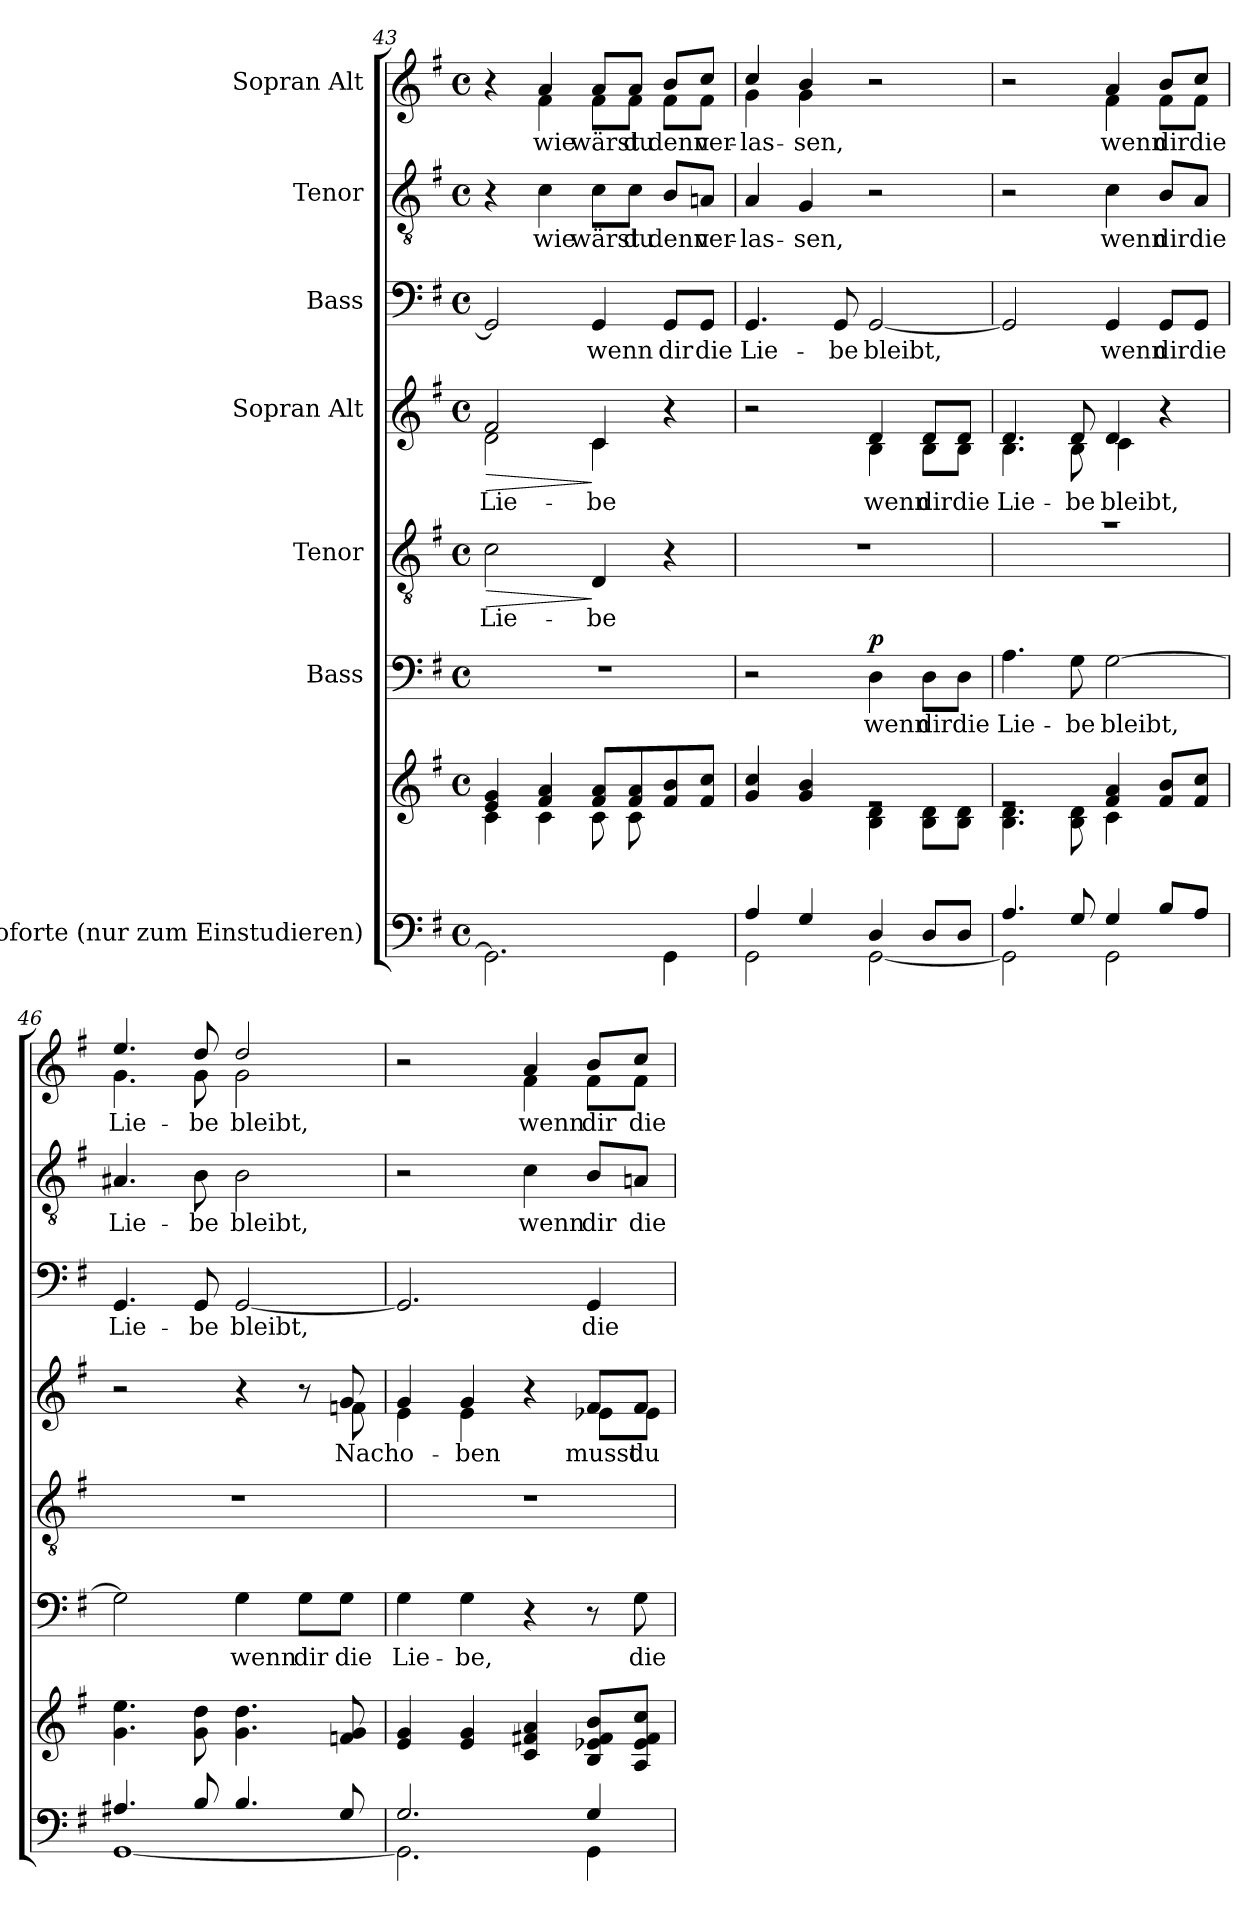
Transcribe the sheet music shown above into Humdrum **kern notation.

**kern	**kern	**kern	**text	**dynam	**kern	**text	**dynam	**kern	**text	**dynam	**kern	**text	**kern	**text	**kern	**text
*part7	*part7	*part6	*part6	*part6	*part5	*part5	*part5	*part4	*part4	*part4	*part3	*part3	*part2	*part2	*part1	*part1
*staff8	*staff7	*staff6	*staff6	*staff6	*staff5	*staff5	*staff5	*staff4	*staff4	*staff4	*staff3	*staff3	*staff2	*staff2	*staff1	*staff1
*I"Pianoforte (nur zum Einstudieren)	*	*I"Bass	*	*	*I"Tenor	*	*	*I"Sopran Alt	*	*	*I"Bass	*	*I"Tenor	*	*I"Sopran Alt	*
*clefF4	*clefG2	*clefF4	*	*	*clefGv2	*	*	*clefG2	*	*	*clefF4	*	*clefGv2	*	*clefG2	*
*k[f#]	*k[f#]	*k[f#]	*	*	*k[f#]	*	*	*k[f#]	*	*	*k[f#]	*	*k[f#]	*	*k[f#]	*
*M4/4	*M4/4	*M4/4	*	*	*M4/4	*	*	*M4/4	*	*	*M4/4	*	*M4/4	*	*M4/4	*
*met(c)	*met(c)	*met(c)	*	*	*met(c)	*	*	*met(c)	*	*	*met(c)	*	*met(c)	*	*met(c)	*
=43	=43	=43	=43	=43	=43	=43	=43	=43	=43	=43	=43	=43	=43	=43	=43	=43
*^	*^	*	*	*	*	*	*	*	*	*	*	*	*	*	*	*
!	!	!	!	!	!	!	!	!LO:LY:b	!LO:HP:b	!	!LO:LY:b	!LO:HP:b	!	!	!	!	!	!
*	*	*	*	*	*	*	*	*	*	*^	*	*	*	*	*	*	*^	*
2.ryy	2.GG\]	4e/ 4g/	4c\	1r	.	.	2c\	Lie-	>	2f#/	2d\	Lie-	>	2GG/]	.	4r	.	4r	4ryy	.
!	!	!	!	!	!	!	!	!	!	!	!	!	!	!	!	!	!LO:LY:b	!	!	!LO:LY:b
.	.	4f#/ 4a/	4c\	.	.	.	.	.	.	.	.	.	.	.	.	4c\	wie	4a/	4f#\	wie
!	!	!	!	!	!	!	!	!LO:LY:b	!	!	!	!LO:LY:b	!	!	!LO:LY:b	!	!LO:LY:b	!	!	!LO:LY:b
.	.	8f#/ 8a/L	8c\L	.	.	.	4D/	-be	]	4c/	4c\	-be	]	4GG/	wenn	8c\L	wärst	8a/L	8f#\L	wärst
!	!	!	!	!	!	!	!	!	!	!	!	!	!	!	!	!	!LO:LY:b	!	!	!LO:LY:b
.	.	8f#/ 8a/	8c\	.	.	.	.	.	.	.	.	.	.	.	.	8c\J	du	8a/J	8f#\J	du
!	!	!	!	!	!	!	!	!	!	!	!	!	!	!	!LO:LY:b	!	!LO:LY:b	!	!	!LO:LY:b
8B/	4GG\	8f#/ 8b/	4ryy	.	.	.	4r	.	.	4r	4ryy	.	.	8GG/L	dir	8B/L	denn	8b/L	8f#\L	denn
!	!	!	!	!	!	!	!	!	!	!	!	!	!	!	!LO:LY:b	!	!LO:LY:b	!	!	!LO:LY:b
8A/J	.	8f#/ 8cc/J	.	.	.	.	.	.	.	.	.	.	.	8GG/J	die	8An/J	ver-	8cc/J	8f#\J	ver-
=44	=44	=44	=44	=44	=44	=44	=44	=44	=44	=44	=44	=44	=44	=44	=44	=44	=44	=44	=44	=44
!	!	!	!	!	!	!	!	!	!	!	!	!	!	!	!LO:LY:b	!	!LO:LY:b	!	!	!LO:LY:b
4A/	2GG\	4g/ 4cc/	2ryy	2r	.	.	1r	.	.	2r	2ryy	.	.	4.GG/	Lie-	4A/	-las-	4cc/	4g\	-las-
!	!	!	!	!	!	!	!	!	!	!	!	!	!	!	!	!	!LO:LY:b	!	!	!LO:LY:b
4G/	.	4g/ 4b/	.	.	.	.	.	.	.	.	.	.	.	.	.	4G/	-sen,	4b/	4g\	-sen,
!	!	!	!	!	!	!	!	!	!	!	!	!	!	!	!LO:LY:b	!	!	!	!	!
.	.	.	.	.	.	.	.	.	.	.	.	.	.	8GG/	-be	.	.	.	.	.
!	!	!	!	!	!LO:LY:b	!LO:DY:a	!	!	!	!	!	!LO:LY:b	!	!	!LO:LY:b	!	!	!	!	!
4D/	[2GG\	2re	4B\ 4d\	4D\	wenn	p	.	.	.	4d/	4B\	wenn	.	[2GG/	bleibt,	2r	.	2r	2ryy	.
!	!	!	!	!	!LO:LY:b	!	!	!	!	!	!	!LO:LY:b	!	!	!	!	!	!	!	!
8D/L	.	.	8B\ 8d\L	8D\L	dir	.	.	.	.	8d/L	8B\L	dir	.	.	.	.	.	.	.	.
!	!	!	!	!	!LO:LY:b	!	!	!	!	!	!	!LO:LY:b	!	!	!	!	!	!	!	!
8D/J	.	.	8B\ 8d\J	8D\J	die	.	.	.	.	8d/J	8B\J	die	.	.	.	.	.	.	.	.
!!LO:PB:g=z	!!
=45	=45	=45	=45	=45	=45	=45	=45	=45	=45	=45	=45	=45	=45	=45	=45	=45	=45	=45	=45	=45
!	!	!	!	!	!LO:LY:b	!	!	!	!	!	!	!LO:LY:b	!	!	!	!	!	!	!	!
*	*	*	*	*	*	*	*^	*	*	*	*	*	*	*	*	*	*	*	*	*
4.A/	2GG\]	2re	4.B\ 4.d\	4.A\	Lie-	.	1r	2ryy	.	.	4.d/	4.B\	Lie-	.	2GG/]	.	2r	.	2r	2ryy	.
!	!	!	!	!	!LO:LY:b	!	!	!	!	!	!	!	!LO:LY:b	!	!	!	!	!	!	!	!
8G/	.	.	8B\ 8d\	8G\	-be	.	.	.	.	.	8d/	8B\	-be	.	.	.	.	.	.	.	.
!	!	!	!	!	!LO:LY:b	!	!	!	!	!	!	!	!LO:LY:b	!	!	!LO:LY:b	!	!LO:LY:b	!	!	!LO:LY:b
4G/	2GG\	4f#/ 4a/	4c\	[2G\	bleibt,	.	.	4c\yy	.	.	4d/	4c\	bleibt,	.	4GG/	wenn	4c\	wenn	4a/	4f#\	wenn
!	!	!	!	!	!	!	!	!	!	!	!	!	!	!	!	!LO:LY:b	!	!LO:LY:b	!	!	!LO:LY:b
8B/L	.	8f#/ 8b/L	4ryy	.	.	.	.	4ryy	.	.	4r	4ryy	.	.	8GG/L	dir	8B/L	dir	8b/L	8f#\L	dir
!	!	!	!	!	!	!	!	!	!	!	!	!	!	!	!	!LO:LY:b	!	!LO:LY:b	!	!	!LO:LY:b
8A/J	.	8f#/ 8cc/J	.	.	.	.	.	.	.	.	.	.	.	.	8GG/J	die	8A/J	die	8cc/J	8f#\J	die
*	*	*v	*v	*	*	*	*v	*v	*	*	*	*	*	*	*	*	*	*	*	*	*
=46	=46	=46	=46	=46	=46	=46	=46	=46	=46	=46	=46	=46	=46	=46	=46	=46	=46	=46	=46
!	!	!	!	!	!	!	!	!	!	!	!	!	!	!LO:LY:b	!	!LO:LY:b	!	!	!LO:LY:b
4.A#X/	[1GG	4.g\ 4.ee\	2G\]	.	.	1r	.	.	2r	2ryy	.	.	4.GG/	Lie-	4.A#X/	Lie-	4.ee/	4.g\	Lie-
!	!	!	!	!	!	!	!	!	!	!	!	!	!	!LO:LY:b	!	!LO:LY:b	!	!	!LO:LY:b
8B/	.	8g\ 8dd\	.	.	.	.	.	.	.	.	.	.	8GG/	-be	8B\	-be	8dd/	8g\	-be
!	!	!	!	!LO:LY:b	!	!	!	!	!	!	!	!	!	!LO:LY:b	!	!LO:LY:b	!	!	!LO:LY:b
4.B/	.	4.g\ 4.dd\	4G\	wenn	.	.	.	.	4r	4ryy	.	.	[2GG/	bleibt,	2B\	bleibt,	2dd/	2g\	bleibt,
!	!	!	!	!LO:LY:b	!	!	!	!	!	!	!	!	!	!	!	!	!	!	!
.	.	.	8G\L	dir	.	.	.	.	8r	8ryy	.	.	.	.	.	.	.	.	.
!	!	!	!	!LO:LY:b	!	!	!	!	!	!	!LO:LY:b	!	!	!	!	!	!	!	!
8G/	.	8fn/ 8g/	8G\J	die	.	.	.	.	8g/	8fn\	Nach	.	.	.	.	.	.	.	.
=47	=47	=47	=47	=47	=47	=47	=47	=47	=47	=47	=47	=47	=47	=47	=47	=47	=47	=47	=47
!	!	!	!	!LO:LY:b	!	!	!	!	!	!	!LO:LY:b	!	!	!	!	!	!	!	!
2.G/	2.GG\]	4e/ 4g/	4G\	Lie-	.	1r	.	.	4g/	4e\	o-	.	2.GG/]	.	2r	.	2r	2ryy	.
!	!	!	!	!LO:LY:b	!	!	!	!	!	!	!LO:LY:b	!	!	!	!	!	!	!	!
.	.	4e/ 4g/	4G\	-be,	.	.	.	.	4g/	4e\	-ben	.	.	.	.	.	.	.	.
!	!	!	!	!	!	!	!	!	!	!	!	!	!	!	!	!LO:LY:b	!	!	!LO:LY:b
.	.	4c/ 4f#X/ 4a/	4r	.	.	.	.	.	4r	4ryy	.	.	.	.	4c\	wenn	4a/	4f#\	wenn
!	!	!	!	!	!	!	!	!	!	!	!LO:LY:b	!	!	!LO:LY:b	!	!LO:LY:b	!	!	!LO:LY:b
4G/	4GG\	8B/ 8e-X/ 8f#/ 8b/L	8r	.	.	.	.	.	8f#/L	8e-X\L	musst	.	4GG/	die	8B/L	dir	8b/L	8f#\L	dir
!	!	!	!	!LO:LY:b	!	!	!	!	!	!	!LO:LY:b	!	!	!	!	!LO:LY:b	!	!	!LO:LY:b
.	.	8A/ 8e-/ 8f#/ 8cc/J	8G\	die	.	.	.	.	8f#/J	8e-\J	du	.	.	.	8An/J	die	8cc/J	8f#\J	die
*v	*v	*	*	*	*	*	*	*	*v	*v	*	*	*	*	*	*	*v	*v	*
=	=	=	=	=	=	=	=	=	=	=	=	=	=	=	=	=
*-	*-	*-	*-	*-	*-	*-	*-	*-	*-	*-	*-	*-	*-	*-	*-	*-
